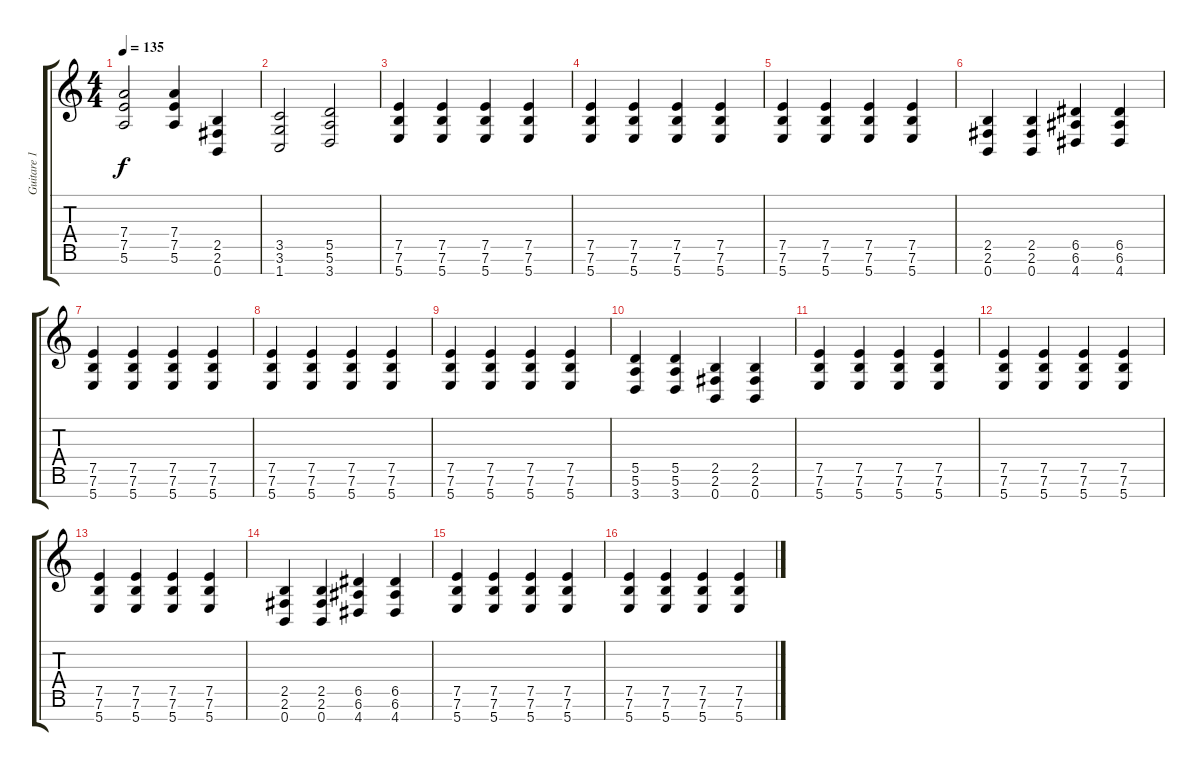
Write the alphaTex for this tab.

\track ("Guitare 1" "Guitare 1") {instrument distortionguitar}
\staff {score tabs}
\tuning (E4 B3 G3 D3 A2 E2 B1) {hide}
\ts (4 4)
\tempo 135
\clef g2
\ks c
(7.4 7.5 5.6).2{dy f} (7.4 7.5 5.6).4 (2.5 2.6 0.7).4 |
(3.5 3.6 1.7).2 (5.5 5.6 3.7).2 |
(7.5 7.6 5.7).4 (7.5 7.6 5.7).4 (7.5 7.6 5.7).4 (7.5 7.6 5.7).4 |
(7.5 7.6 5.7).4 (7.5 7.6 5.7).4 (7.5 7.6 5.7).4 (7.5 7.6 5.7).4 |
(7.5 7.6 5.7).4 (7.5 7.6 5.7).4 (7.5 7.6 5.7).4 (7.5 7.6 5.7).4 |
(2.5 2.6 0.7).4 (2.5 2.6 0.7).4 (6.5 6.6 4.7).4 (6.5 6.6 4.7).4 |
(7.5 7.6 5.7).4 (7.5 7.6 5.7).4 (7.5 7.6 5.7).4 (7.5 7.6 5.7).4 |
(7.5 7.6 5.7).4 (7.5 7.6 5.7).4 (7.5 7.6 5.7).4 (7.5 7.6 5.7).4 |
(7.5 7.6 5.7).4 (7.5 7.6 5.7).4 (7.5 7.6 5.7).4 (7.5 7.6 5.7).4 |
(5.5 5.6 3.7).4 (5.5 5.6 3.7).4 (2.5 2.6 0.7).4 (2.5 2.6 0.7).4 |
(7.5 7.6 5.7).4 (7.5 7.6 5.7).4 (7.5 7.6 5.7).4 (7.5 7.6 5.7).4 |
(7.5 7.6 5.7).4 (7.5 7.6 5.7).4 (7.5 7.6 5.7).4 (7.5 7.6 5.7).4 |
(7.5 7.6 5.7).4 (7.5 7.6 5.7).4 (7.5 7.6 5.7).4 (7.5 7.6 5.7).4 |
(2.5 2.6 0.7).4 (2.5 2.6 0.7).4 (6.5 6.6 4.7).4 (6.5 6.6 4.7).4 |
(7.5 7.6 5.7).4 (7.5 7.6 5.7).4 (7.5 7.6 5.7).4 (7.5 7.6 5.7).4 |
(7.5 7.6 5.7).4 (7.5 7.6 5.7).4 (7.5 7.6 5.7).4 (7.5 7.6 5.7).4
